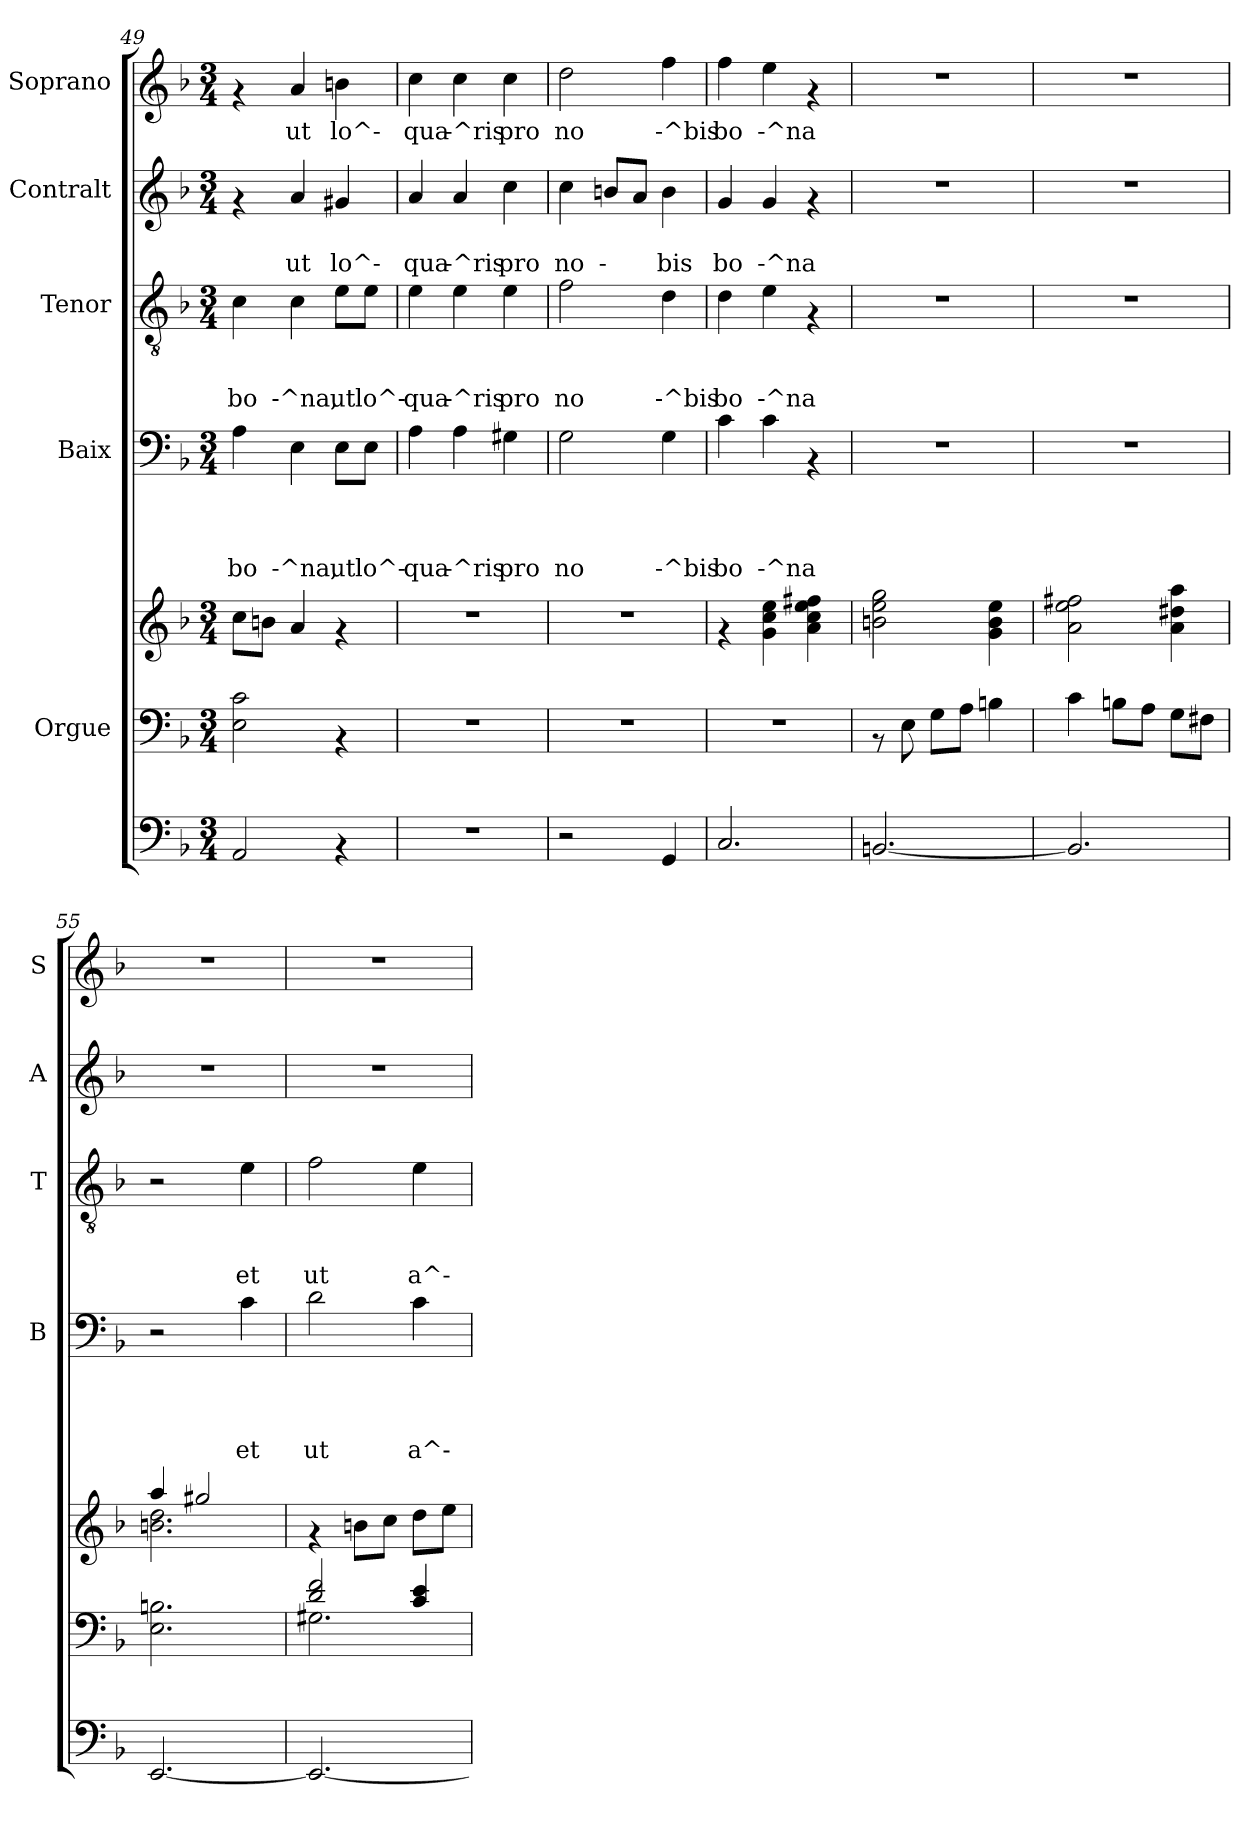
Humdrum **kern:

**kern	**kern	**kern	**kern	**text	**text	**text	**text	**kern	**text	**text	**text	**kern	**text	**text	**kern	**text
*part6	*part5	*part5	*part4	*part4	*part4	*part4	*part4	*part3	*part3	*part3	*part3	*part2	*part2	*part2	*part1	*part1
*staff7	*staff6	*staff5	*staff4	*staff4	*staff4	*staff4	*staff4	*staff3	*staff3	*staff3	*staff3	*staff2	*staff2	*staff2	*staff1	*staff1
*	*I"Orgue	*	*I"Baix	*	*	*	*	*I"Tenor	*	*	*	*I"Contralt	*	*	*I"Soprano	*
*	*	*	*I'B	*	*	*	*	*I'T	*	*	*	*I'A	*	*	*I'S	*
!!LO:PB:g=z
*clefF4	*clefF4	*clefG2	*clefF4	*	*	*	*	*clefGv2	*	*	*	*clefG2	*	*	*clefG2	*
*k[b-]	*k[b-]	*k[b-]	*k[b-]	*	*	*	*	*k[b-]	*	*	*	*k[b-]	*	*	*k[b-]	*
*F:	*F:	*F:	*F:	*	*	*	*	*F:	*	*	*	*F:	*	*	*F:	*
*M3/4	*M3/4	*M3/4	*M3/4	*	*	*	*	*M3/4	*	*	*	*M3/4	*	*	*M3/4	*
=49	=49	=49	=49	=49	=49	=49	=49	=49	=49	=49	=49	=49	=49	=49	=49	=49
!	!	!	!	!	!	!	!LO:LY:b	!	!	!	!LO:LY:b	!	!	!	!	!
2AA/	2E\ 2c\	8cc\L	4A\	.	.	.	bo	4c\	.	.	bo	4rf	.	.	4rf	.
.	.	8bn\J	.	.	.	.	.	.	.	.	.	.	.	.	.	.
!	!	!	!	!	!	!	!LO:LY:b	!	!	!	!LO:LY:b	!	!	!LO:LY:b	!	!LO:LY:b
.	.	4a/	4E\	.	.	.	‐^na,	4c\	.	.	‐^na,	4a/	.	ut	4a/	ut
!	!	!	!	!	!	!	!LO:LY:b	!	!	!	!LO:LY:b	!	!	!LO:LY:b	!	!LO:LY:b
4rAA	4rAA	4rf	8E\L	.	.	.	ut	8e\L	.	.	ut	4g#X/	.	lo^‐	4bn\	lo^‐
!	!	!	!	!	!	!	!LO:LY:b	!	!	!	!LO:LY:b	!	!	!	!	!
.	.	.	8E\J	.	.	.	lo^‐	8e\J	.	.	lo^‐	.	.	.	.	.
=50	=50	=50	=50	=50	=50	=50	=50	=50	=50	=50	=50	=50	=50	=50	=50	=50
!	!	!	!	!	!	!	!LO:LY:b	!	!	!	!LO:LY:b	!	!	!LO:LY:b	!	!LO:LY:b
2.r	2.r	2.r	4A\	.	.	.	qua	4e\	.	.	qua	4a/	.	qua	4cc\	qua
!	!	!	!	!	!	!	!LO:LY:b	!	!	!	!LO:LY:b	!	!	!LO:LY:b	!	!LO:LY:b
.	.	.	4A\	.	.	.	‐^ris	4e\	.	.	‐^ris	4a/	.	‐^ris	4cc\	‐^ris
!	!	!	!	!	!	!	!LO:LY:b	!	!	!	!LO:LY:b	!	!	!LO:LY:b	!	!LO:LY:b
.	.	.	4G#X\	.	.	.	pro	4e\	.	.	pro	4cc\	.	pro	4cc\	pro
=51	=51	=51	=51	=51	=51	=51	=51	=51	=51	=51	=51	=51	=51	=51	=51	=51
!	!	!	!	!	!	!	!LO:LY:b	!	!	!	!LO:LY:b	!	!	!LO:LY:b	!	!LO:LY:b
2r	2.r	2.r	2G\	.	.	.	no	2f\	.	.	no	4cc\	.	no	2dd\	no
!	!	!	!	!	!	!	!	!	!	!	!	!	!	!LO:LY:b	!	!
.	.	.	.	.	.	.	.	.	.	.	.	8bn/L	.	‐	.	.
.	.	.	.	.	.	.	.	.	.	.	.	8a/J	.	.	.	.
!	!	!	!	!	!	!	!LO:LY:b	!	!	!	!LO:LY:b	!	!	!LO:LY:b	!	!LO:LY:b
4GG/	.	.	4G\	.	.	.	‐^bis	4d\	.	.	‐^bis	4b\	.	bis	4ff\	‐^bis
=52	=52	=52	=52	=52	=52	=52	=52	=52	=52	=52	=52	=52	=52	=52	=52	=52
!	!	!	!	!	!	!	!LO:LY:b	!	!	!	!LO:LY:b	!	!	!LO:LY:b	!	!LO:LY:b
2.C/	2.r	4rf	4c\	.	.	.	bo	4d\	.	.	bo	4g/	.	bo	4ff\	bo
!	!	!	!	!	!	!	!LO:LY:b	!	!	!	!LO:LY:b	!	!	!LO:LY:b	!	!LO:LY:b
.	.	4g\ 4cc\ 4ee\	4c\	.	.	.	‐^na	4e\	.	.	‐^na	4g/	.	‐^na	4ee\	‐^na
.	.	4a\ 4cc\ 4ee\ 4ff#X\	4rAA	.	.	.	.	4rF	.	.	.	4rf	.	.	4rf	.
=53	=53	=53	=53	=53	=53	=53	=53	=53	=53	=53	=53	=53	=53	=53	=53	=53
[<2.BBn/	8rAA	2bn\ 2ee\ 2gg\	2.r	.	.	.	.	2.r	.	.	.	2.r	.	.	2.r	.
.	8E\	.	.	.	.	.	.	.	.	.	.	.	.	.	.	.
.	8G\L	.	.	.	.	.	.	.	.	.	.	.	.	.	.	.
.	8A\J	.	.	.	.	.	.	.	.	.	.	.	.	.	.	.
.	4Bn\	4g\ 4b\ 4ee\	.	.	.	.	.	.	.	.	.	.	.	.	.	.
=54	=54	=54	=54	=54	=54	=54	=54	=54	=54	=54	=54	=54	=54	=54	=54	=54
2.BB/]	4c\	2a\ 2ee\ 2ff#X\	2.r	.	.	.	.	2.r	.	.	.	2.r	.	.	2.r	.
.	8Bn\L	.	.	.	.	.	.	.	.	.	.	.	.	.	.	.
.	8A\J	.	.	.	.	.	.	.	.	.	.	.	.	.	.	.
.	8G\L	4a\ 4dd#X\ 4aa\	.	.	.	.	.	.	.	.	.	.	.	.	.	.
.	8F#X\J	.	.	.	.	.	.	.	.	.	.	.	.	.	.	.
=55	=55	=55	=55	=55	=55	=55	=55	=55	=55	=55	=55	=55	=55	=55	=55	=55
*	*	*^	*	*	*	*	*	*	*	*	*	*	*	*	*	*
[>2.EE/	2.E\ 2.Bn\	4aa/	2.bn\ 2.dd\	2r	.	.	.	.	2r	.	.	.	2.r	.	.	2.r	.
.	.	2gg#X/	.	.	.	.	.	.	.	.	.	.	.	.	.	.	.
!	!	!	!	!	!	!	!	!LO:LY:b	!	!	!	!LO:LY:b	!	!	!	!	!
.	.	.	.	4c\	.	.	.	et	4e\	.	.	et	.	.	.	.	.
*	*	*v	*v	*	*	*	*	*	*	*	*	*	*	*	*	*	*
!!LO:PB:g=z
=56	=56	=56	=56	=56	=56	=56	=56	=56	=56	=56	=56	=56	=56	=56	=56	=56
*	*^	*	*	*	*	*	*	*	*	*	*	*	*	*	*	*
!	!	!	!	!	!	!	!	!LO:LY:b	!	!	!	!LO:LY:b	!	!	!	!	!
2.EE/_	2d/ 2f/	2.G#X\	4rf	2d\	.	.	.	ut	2f\	.	.	ut	2.r	.	.	2.r	.
.	.	.	8bn\L	.	.	.	.	.	.	.	.	.	.	.	.	.	.
.	.	.	8cc\J	.	.	.	.	.	.	.	.	.	.	.	.	.	.
!	!	!	!	!	!	!	!	!LO:LY:b	!	!	!	!LO:LY:b	!	!	!	!	!
.	4c/ 4e/	.	8dd\L	4c\	.	.	.	a^‐	4e\	.	.	a^‐	.	.	.	.	.
.	.	.	8ee\J	.	.	.	.	.	.	.	.	.	.	.	.	.	.
*	*v	*v	*	*	*	*	*	*	*	*	*	*	*	*	*	*	*
=	=	=	=	=	=	=	=	=	=	=	=	=	=	=	=	=
*-	*-	*-	*-	*-	*-	*-	*-	*-	*-	*-	*-	*-	*-	*-	*-	*-
